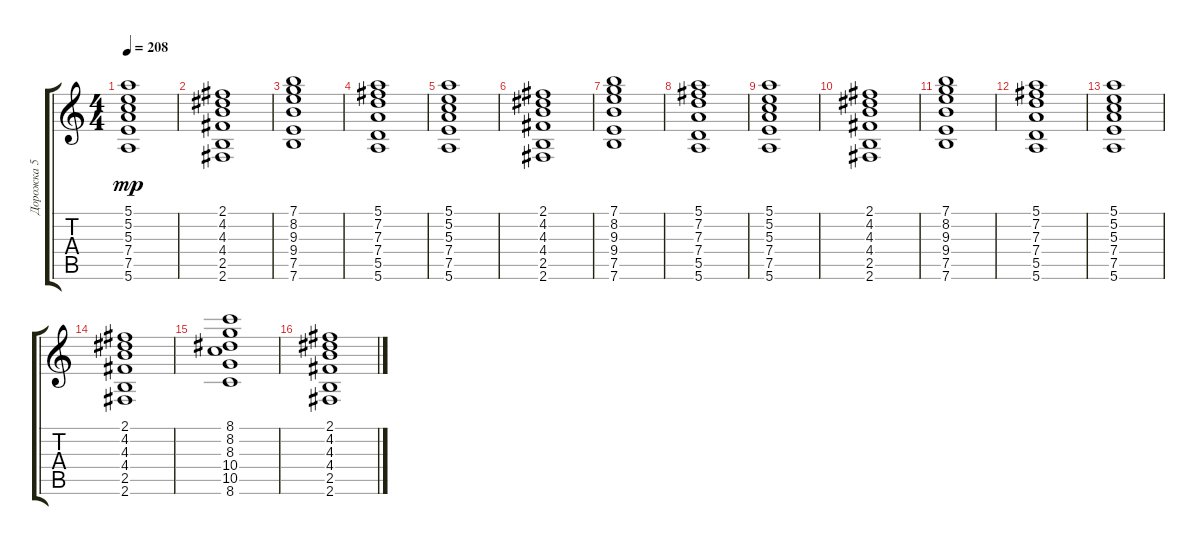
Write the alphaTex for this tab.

\track ("Дорожка 5" "Дорожка 5") {instrument distortionguitar}
\staff {score tabs}
\tuning (E4 B3 G3 D3 A2 E2) {hide}
\ts (4 4)
\tempo 208
\clef g2
\ks c
(5.1 5.2 5.3 7.4 7.5 5.6).1{dy mp} |
(2.1 4.2 4.3 4.4 2.5 2.6).1 |
(7.1 8.2 9.3 9.4 7.5 7.6).1 |
(5.1 7.2 7.3 7.4 5.5 5.6).1 |
(5.1 5.2 5.3 7.4 7.5 5.6).1 |
(2.1 4.2 4.3 4.4 2.5 2.6).1 |
(7.1 8.2 9.3 9.4 7.5 7.6).1 |
(5.1 7.2 7.3 7.4 5.5 5.6).1 |
(5.1 5.2 5.3 7.4 7.5 5.6).1 |
(2.1 4.2 4.3 4.4 2.5 2.6).1 |
(7.1 8.2 9.3 9.4 7.5 7.6).1 |
(5.1 7.2 7.3 7.4 5.5 5.6).1 |
(5.1 5.2 5.3 7.4 7.5 5.6).1 |
(2.1 4.2 4.3 4.4 2.5 2.6).1 |
(8.1 8.2 8.3 10.4 10.5 8.6).1 |
(2.1 4.2 4.3 4.4 2.5 2.6).1
